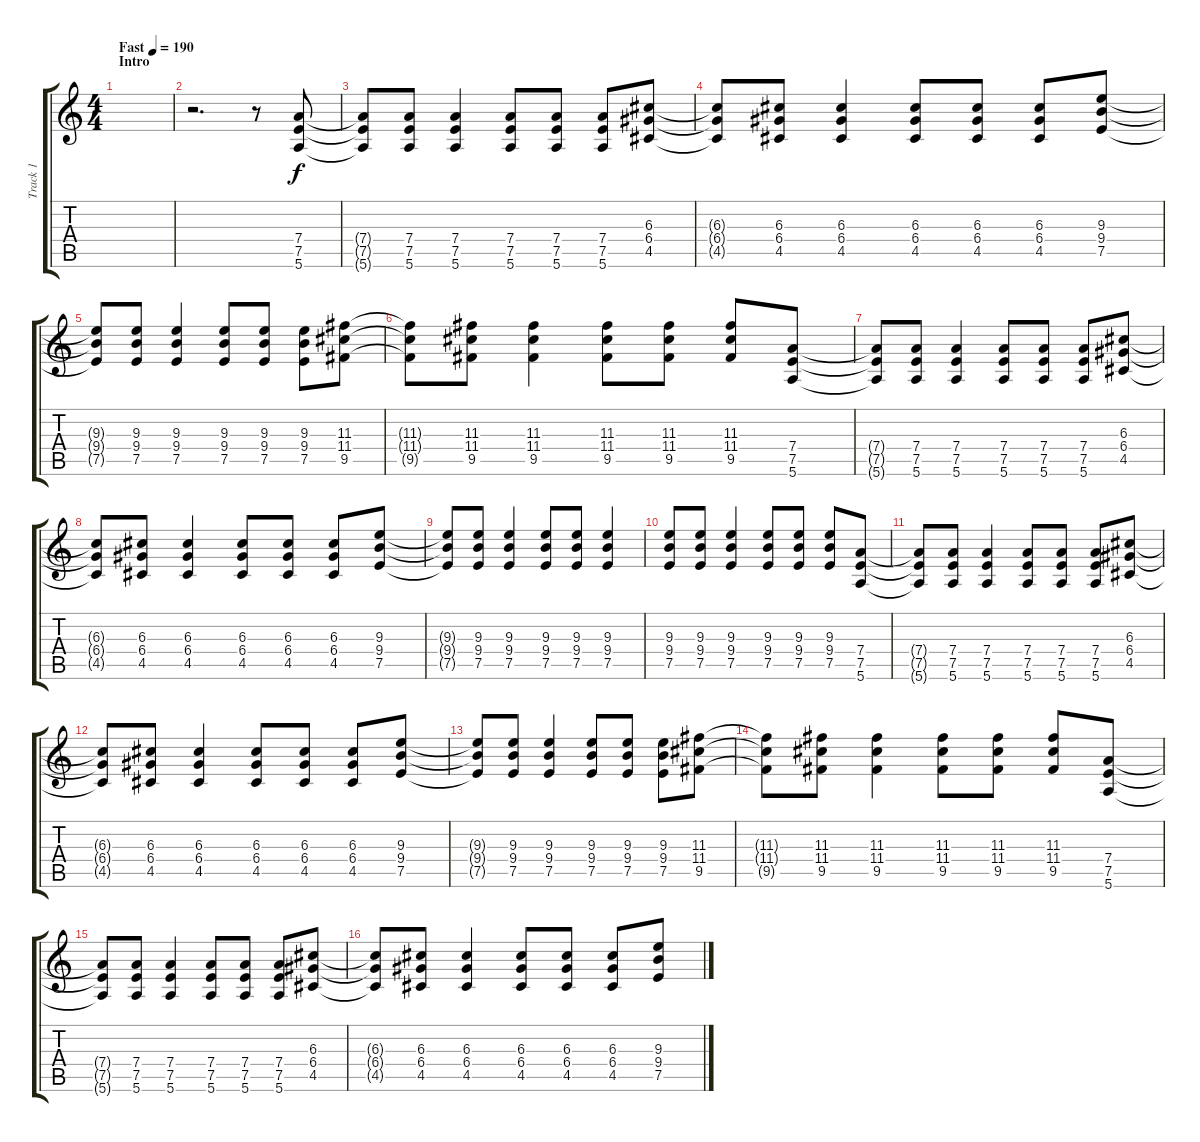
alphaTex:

\track ("Track 1" "Track 1") {instrument distortionguitar}
\staff {score tabs}
\tuning (E4 B3 G3 D3 A2 E2) {hide}
\ts (4 4)
\section ("" "Intro")
\tempo (190 "Fast")
\clef g2
\ks c
|
r.2{d} r.8 (7.4 7.5 5.6).8 |
(7.4{t} 7.5{t} 5.6{t}).8 (7.4 7.5 5.6).8 (7.4 7.5 5.6).4 (7.4 7.5 5.6).8 (7.4 7.5 5.6).8 (7.4 7.5 5.6).8 (6.3 6.4 4.5).8 |
(6.3{t} 6.4{t} 4.5{t}).8 (6.3 6.4 4.5).8 (6.3 6.4 4.5).4 (6.3 6.4 4.5).8 (6.3 6.4 4.5).8 (6.3 6.4 4.5).8 (9.3 9.4 7.5).8 |
(9.3{t} 9.4{t} 7.5{t}).8 (9.3 9.4 7.5).8 (9.3 9.4 7.5).4 (9.3 9.4 7.5).8 (9.3 9.4 7.5).8 (9.3 9.4 7.5).8 (11.3 11.4 9.5).8 |
(11.3{t} 11.4{t} 9.5{t}).8 (11.3 11.4 9.5).8 (11.3 11.4 9.5).4 (11.3 11.4 9.5).8 (11.3 11.4 9.5).8 (11.3 11.4 9.5).8 (7.4 7.5 5.6).8 |
(7.4{t} 7.5{t} 5.6{t}).8 (7.4 7.5 5.6).8 (7.4 7.5 5.6).4 (7.4 7.5 5.6).8 (7.4 7.5 5.6).8 (7.4 7.5 5.6).8 (6.3 6.4 4.5).8 |
(6.3{t} 6.4{t} 4.5{t}).8 (6.3 6.4 4.5).8 (6.3 6.4 4.5).4 (6.3 6.4 4.5).8 (6.3 6.4 4.5).8 (6.3 6.4 4.5).8 (9.3 9.4 7.5).8 |
(9.3{t} 9.4{t} 7.5{t}).8 (9.3 9.4 7.5).8 (9.3 9.4 7.5).4 (9.3 9.4 7.5).8 (9.3 9.4 7.5).8 (9.3 9.4 7.5).4 |
(9.3 9.4 7.5).8 (9.3 9.4 7.5).8 (9.3 9.4 7.5).4 (9.3 9.4 7.5).8 (9.3 9.4 7.5).8 (9.3 9.4 7.5).8 (7.4 7.5 5.6).8 |
(7.4{t} 7.5{t} 5.6{t}).8 (7.4 7.5 5.6).8 (7.4 7.5 5.6).4 (7.4 7.5 5.6).8 (7.4 7.5 5.6).8 (7.4 7.5 5.6).8 (6.3 6.4 4.5).8 |
(6.3{t} 6.4{t} 4.5{t}).8 (6.3 6.4 4.5).8 (6.3 6.4 4.5).4 (6.3 6.4 4.5).8 (6.3 6.4 4.5).8 (6.3 6.4 4.5).8 (9.3 9.4 7.5).8 |
(9.3{t} 9.4{t} 7.5{t}).8 (9.3 9.4 7.5).8 (9.3 9.4 7.5).4 (9.3 9.4 7.5).8 (9.3 9.4 7.5).8 (9.3 9.4 7.5).8 (11.3 11.4 9.5).8 |
(11.3{t} 11.4{t} 9.5{t}).8 (11.3 11.4 9.5).8 (11.3 11.4 9.5).4 (11.3 11.4 9.5).8 (11.3 11.4 9.5).8 (11.3 11.4 9.5).8 (7.4 7.5 5.6).8 |
(7.4{t} 7.5{t} 5.6{t}).8 (7.4 7.5 5.6).8 (7.4 7.5 5.6).4 (7.4 7.5 5.6).8 (7.4 7.5 5.6).8 (7.4 7.5 5.6).8 (6.3 6.4 4.5).8 |
(6.3{t} 6.4{t} 4.5{t}).8 (6.3 6.4 4.5).8 (6.3 6.4 4.5).4 (6.3 6.4 4.5).8 (6.3 6.4 4.5).8 (6.3 6.4 4.5).8 (9.3 9.4 7.5).8
